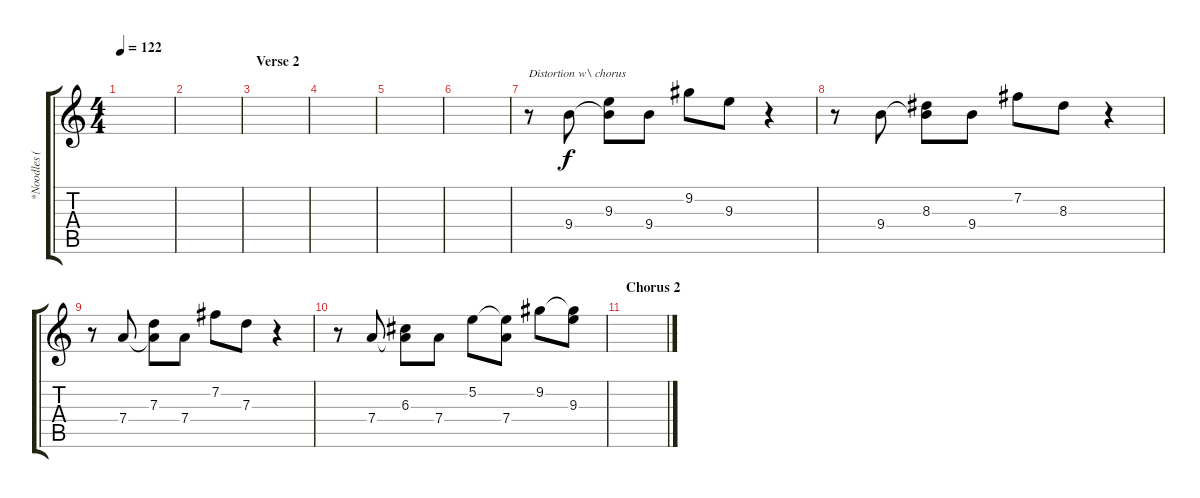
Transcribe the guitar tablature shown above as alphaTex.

\track ("*Noodles (Second guitar)" "*Noodles (") {instrument overdrivenguitar}
\staff {score tabs}
\tuning (E4 B3 G3 D3 A2 E2) {hide}
\ts (4 4)
\tempo 122
\clef g2
\ks c
|
|
\section ("" "Verse 2")
|
|
|
|
r.8{txt "Distortion w\\ chorus"} 9.4.8 (9.3 9.4{t}).8 9.4.8 9.2.8 9.3.8 r.4 |
r.8 9.4.8 (8.3 9.4{t}).8 9.4.8 7.2.8 8.3.8 r.4 |
r.8 7.4.8 (7.3 7.4{t}).8 7.4.8 7.2.8 7.3.8 r.4 |
r.8 7.4.8 (6.3 7.4{t}).8 7.4.8 5.2.8 (5.2{t} 7.4).8 9.2.8 (9.2{t} 9.3).8 |
\section ("" "Chorus 2")
